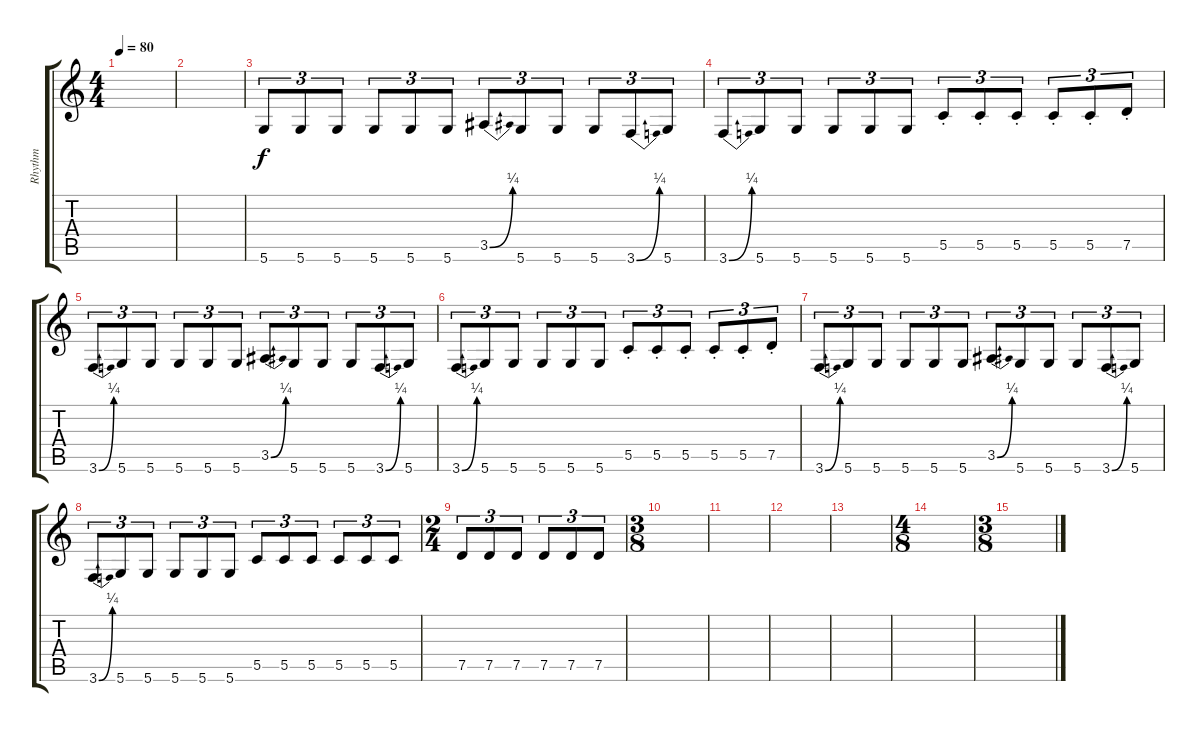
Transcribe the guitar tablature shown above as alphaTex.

\track ("Rhythm" "Rhythm") {instrument distortionguitar}
\staff {score tabs}
\tuning (D4 A3 F3 C3 G2 D2) {hide}
\ts (4 4)
\tempo 80
\clef g2
\ks c
|
|
5.6.8{tu (3 2)} 5.6.8{tu (3 2)} 5.6.8{tu (3 2)} 5.6.8{tu (3 2)} 5.6.8{tu (3 2)} 5.6.8{tu (3 2)} 3.5{be (bend 0 0 60 1)}.8{tu (3 2)} 5.6.8{tu (3 2)} 5.6.8{tu (3 2)} 5.6.8{tu (3 2)} 3.6{be (bend 0 0 60 1)}.8{tu (3 2)} 5.6.8{tu (3 2)} |
3.6{be (bend 0 0 60 1)}.8{tu (3 2)} 5.6.8{tu (3 2)} 5.6.8{tu (3 2)} 5.6.8{tu (3 2)} 5.6.8{tu (3 2)} 5.6.8{tu (3 2)} 5.5{st}.8{tu (3 2)} 5.5{st}.8{tu (3 2)} 5.5{st}.8{tu (3 2)} 5.5{st}.8{tu (3 2)} 5.5{st}.8{tu (3 2)} 7.5{st}.8{tu (3 2)} |
3.6{be (bend 0 0 60 1)}.8{tu (3 2)} 5.6.8{tu (3 2)} 5.6.8{tu (3 2)} 5.6.8{tu (3 2)} 5.6.8{tu (3 2)} 5.6.8{tu (3 2)} 3.5{be (bend 0 0 60 1)}.8{tu (3 2)} 5.6.8{tu (3 2)} 5.6.8{tu (3 2)} 5.6.8{tu (3 2)} 3.6{be (bend 0 0 60 1)}.8{tu (3 2)} 5.6.8{tu (3 2)} |
3.6{be (bend 0 0 60 1)}.8{tu (3 2)} 5.6.8{tu (3 2)} 5.6.8{tu (3 2)} 5.6.8{tu (3 2)} 5.6.8{tu (3 2)} 5.6.8{tu (3 2)} 5.5{st}.8{tu (3 2)} 5.5{st}.8{tu (3 2)} 5.5{st}.8{tu (3 2)} 5.5{st}.8{tu (3 2)} 5.5{st}.8{tu (3 2)} 7.5{st}.8{tu (3 2)} |
3.6{be (bend 0 0 60 1)}.8{tu (3 2)} 5.6.8{tu (3 2)} 5.6.8{tu (3 2)} 5.6.8{tu (3 2)} 5.6.8{tu (3 2)} 5.6.8{tu (3 2)} 3.5{be (bend 0 0 60 1)}.8{tu (3 2)} 5.6.8{tu (3 2)} 5.6.8{tu (3 2)} 5.6.8{tu (3 2)} 3.6{be (bend 0 0 60 1)}.8{tu (3 2)} 5.6.8{tu (3 2)} |
3.6{be (bend 0 0 60 1)}.8{tu (3 2)} 5.6.8{tu (3 2)} 5.6.8{tu (3 2)} 5.6.8{tu (3 2)} 5.6.8{tu (3 2)} 5.6.8{tu (3 2)} 5.5.8{tu (3 2)} 5.5.8{tu (3 2)} 5.5.8{tu (3 2)} 5.5.8{tu (3 2)} 5.5.8{tu (3 2)} 5.5.8{tu (3 2)} |
\ts (2 4)
7.5.8{tu (3 2)} 7.5.8{tu (3 2)} 7.5.8{tu (3 2)} 7.5.8{tu (3 2)} 7.5.8{tu (3 2)} 7.5.8{tu (3 2)} |
\ts (3 8)
|
|
|
|
\ts (4 8)
|
\ts (3 8)
